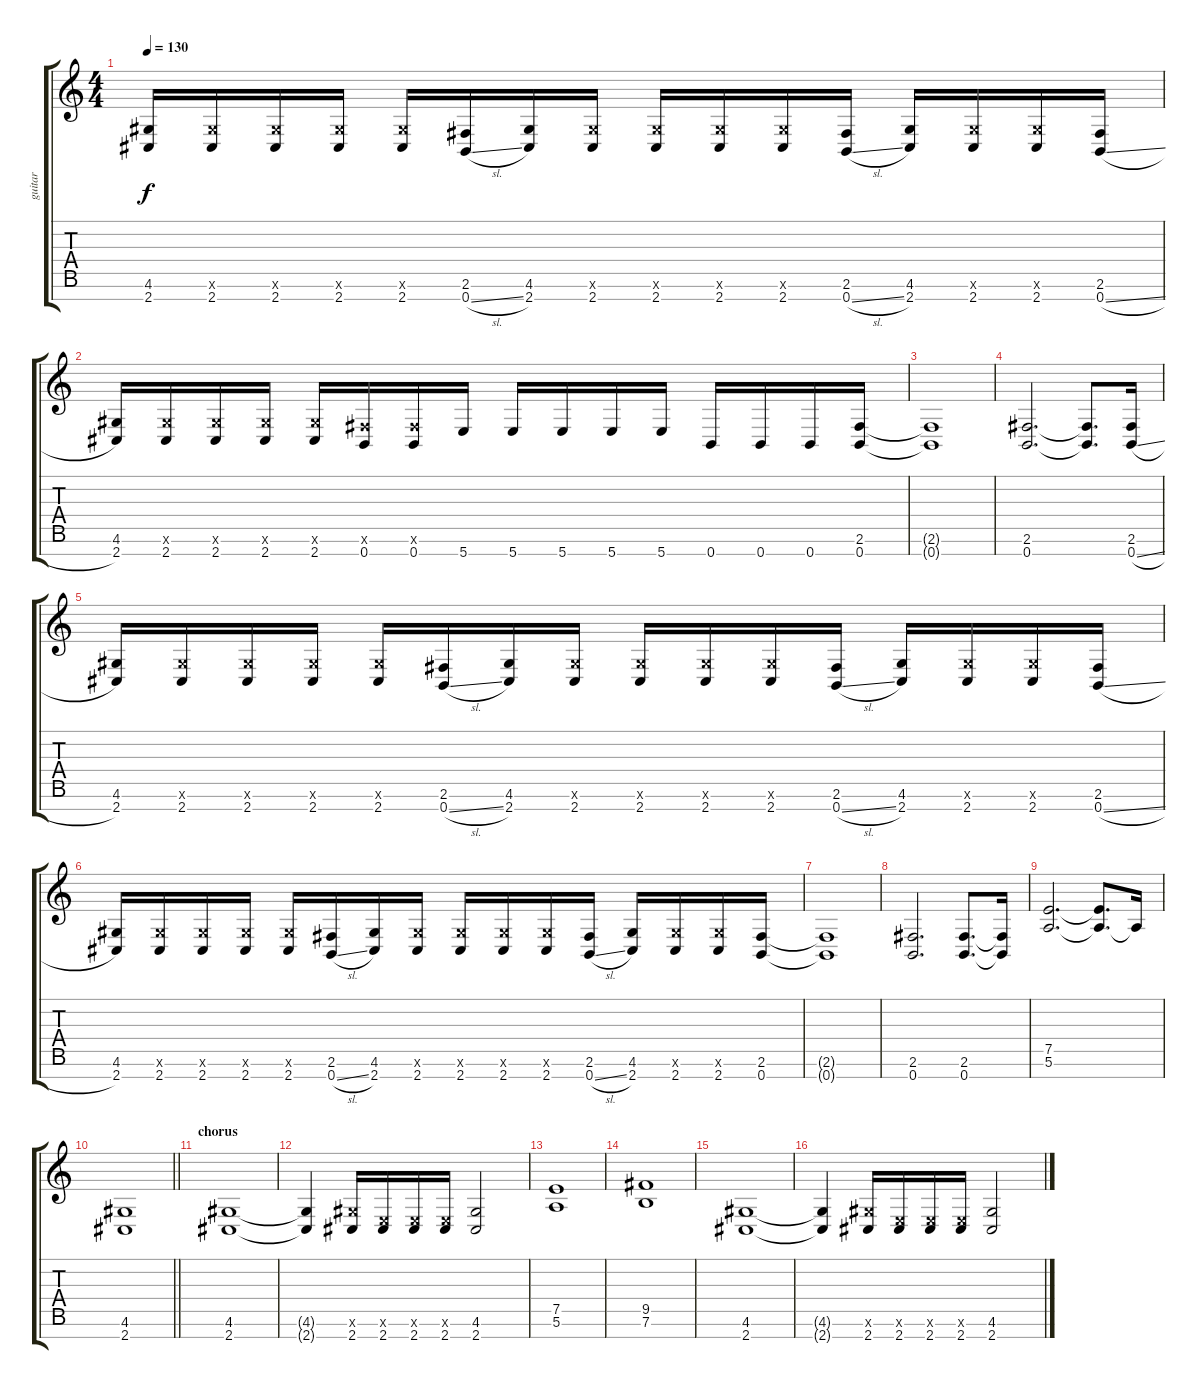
\track ("guitar" "guitar") {instrument overdrivenguitar}
\staff {score tabs}
\tuning (E4 B3 G3 D3 A2 E2 B1) {hide}
\ts (4 4)
\tempo 130
\clef g2
\ks c
(4.6 2.7).16{dy f} (4.6{x} 2.7).16 (4.6{x} 2.7).16 (4.6{x} 2.7).16 (4.6{x} 2.7).16 (2.6 0.7{sl}).16 (4.6 2.7).16 (4.6{x} 2.7).16 (4.6{x} 2.7).16 (4.6{x} 2.7).16 (4.6{x} 2.7).16 (2.6 0.7{sl}).16 (4.6 2.7).16 (4.6{x} 2.7).16 (4.6{x} 2.7).16 (2.6 0.7{sl}).16 |
(4.6 2.7).16 (4.6{x} 2.7).16 (4.6{x} 2.7).16 (4.6{x} 2.7).16 (4.6{x} 2.7).16 (2.6{x} 0.7).16 (2.6{x} 0.7).16 5.7.16 5.7.16 5.7.16 5.7.16 5.7.16 0.7.16 0.7.16 0.7.16 (2.6 0.7).16 |
(2.6{t} 0.7{t}).1 |
(2.6 0.7).2{d} (2.6{t} 0.7{t}).8{d} (2.6 0.7{sl}).16 |
(4.6 2.7).16 (4.6{x} 2.7).16 (4.6{x} 2.7).16 (4.6{x} 2.7).16 (4.6{x} 2.7).16 (2.6 0.7{sl}).16 (4.6 2.7).16 (4.6{x} 2.7).16 (4.6{x} 2.7).16 (4.6{x} 2.7).16 (4.6{x} 2.7).16 (2.6 0.7{sl}).16 (4.6 2.7).16 (4.6{x} 2.7).16 (4.6{x} 2.7).16 (2.6 0.7{sl}).16 |
(4.6 2.7).16 (4.6{x} 2.7).16 (4.6{x} 2.7).16 (4.6{x} 2.7).16 (4.6{x} 2.7).16 (2.6 0.7{sl}).16 (4.6 2.7).16 (4.6{x} 2.7).16 (4.6{x} 2.7).16 (4.6{x} 2.7).16 (4.6{x} 2.7).16 (2.6 0.7{sl}).16 (4.6 2.7).16 (4.6{x} 2.7).16 (4.6{x} 2.7).16 (2.6 0.7).16 |
(2.6{t} 0.7{t}).1 |
(2.6 0.7).2{d} (2.6 0.7).8{d} (2.6{t} 0.7{t}).16 |
(7.5 5.6).2{d} (7.5{t} 5.6{t}).8{d} 5.6{t}.16 |
\barLineRight lightlight
(4.6 2.7).1 |
\section ("" "chorus")
(4.6 2.7).1 |
(4.6{t} 2.7{t}).4 (4.6{x} 2.7).16 (0.6{x} 2.7).16 (0.6{x} 2.7).16 (0.6{x} 2.7).16 (4.6 2.7).2 |
(7.5 5.6).1 |
(9.5 7.6).1 |
(4.6 2.7).1 |
(4.6{t} 2.7{t}).4 (4.6{x} 2.7).16 (0.6{x} 2.7).16 (0.6{x} 2.7).16 (0.6{x} 2.7).16 (4.6 2.7).2
